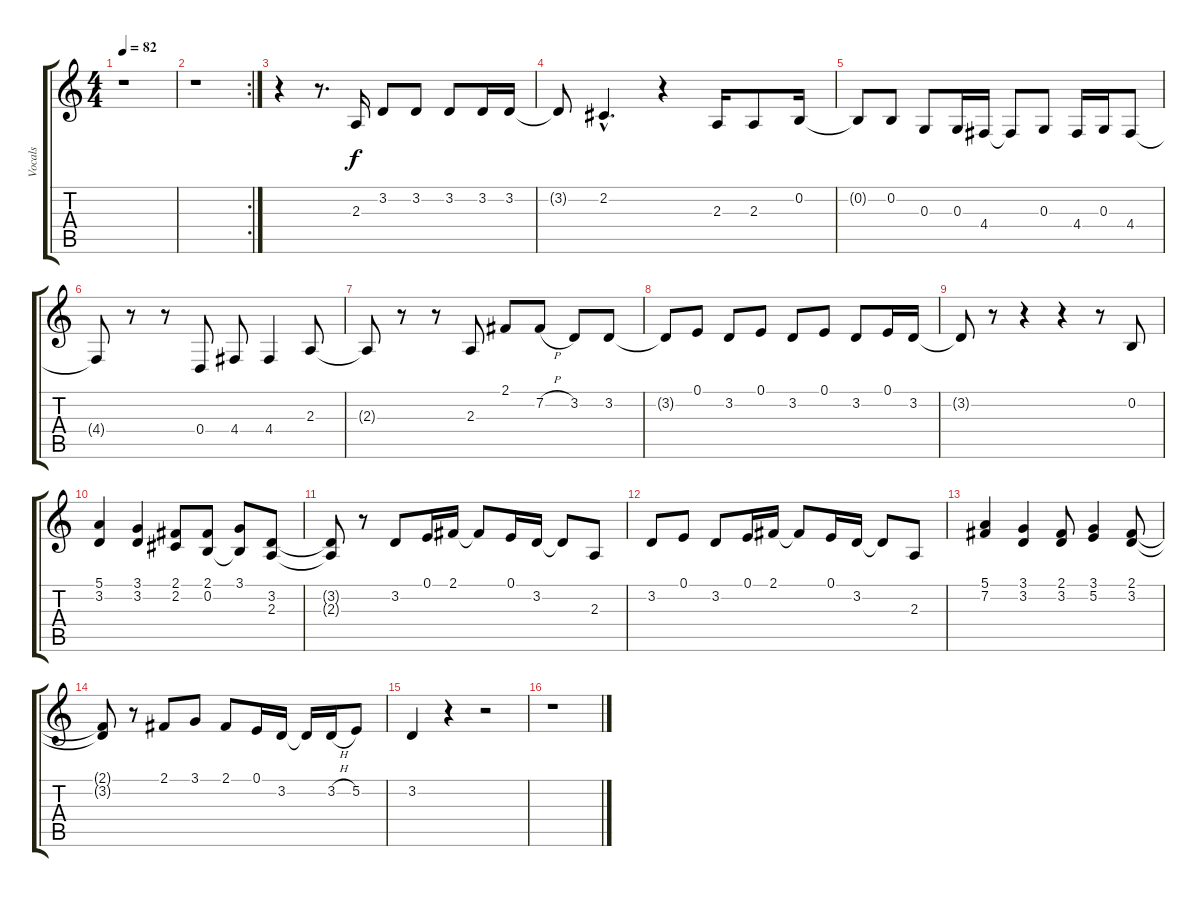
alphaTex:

\track ("Vocals" "Vocals") {instrument lead2sawtooth}
\staff {score tabs}
\tuning (E4 B3 G3 D3 A2 E2) {hide}
\ts (4 4)
\tempo 82
\clef g2
\ks c
r.1{dy f instrument lead2sawtooth} |
\rc 2
r.1 |
r.4 r.8{d} 2.3.16 3.2.8 3.2.8 3.2.8 3.2.16 3.2.16 |
3.2{t}.8 2.2{hac}.4{d} r.4 2.3.16 2.3.8 0.2.16 |
0.2{t}.8 0.2.8 0.3.8 0.3.16 4.4.16 4.4{t}.8 0.3.8 4.4.16 0.3.16 4.4.8 |
4.4{t}.8 r.8 r.8 0.4.8 4.4.8 4.4.4 2.3.8 |
2.3{t}.8 r.8 r.8 2.3.8 2.1.8 7.2{h}.8 3.2.8 3.2.8 |
3.2{t}.8 0.1.8 3.2.8 0.1.8 3.2.8 0.1.8 3.2.8 0.1.16 3.2.16 |
3.2{t}.8 r.8 r.4 r.4 r.8 0.2.8 |
(5.1 3.2).4 (3.1 3.2).4 (2.1 2.2).8 (2.1 0.2).8 (3.1 0.2{t}).8 (3.2 2.3).8 |
(3.2{t} 2.3{t}).8 r.8 3.2.8 0.1.16 2.1.16 2.1{t}.8 0.1.16 3.2.16 3.2{t}.8 2.3.8 |
3.2.8 0.1.8 3.2.8 0.1.16 2.1.16 2.1{t}.8 0.1.16 3.2.16 3.2{t}.8 2.3.8 |
(5.1 7.2).4 (3.1 3.2).4 (2.1 3.2).8 (3.1 5.2).4 (2.1 3.2).8 |
(2.1{t} 3.2{t}).8 r.8 2.1.8 3.1.8 2.1.8 0.1.16 3.2.16 3.2{t}.16 3.2{h}.16 5.2.8 |
3.2.4 r.4 r.2 |
r.1
